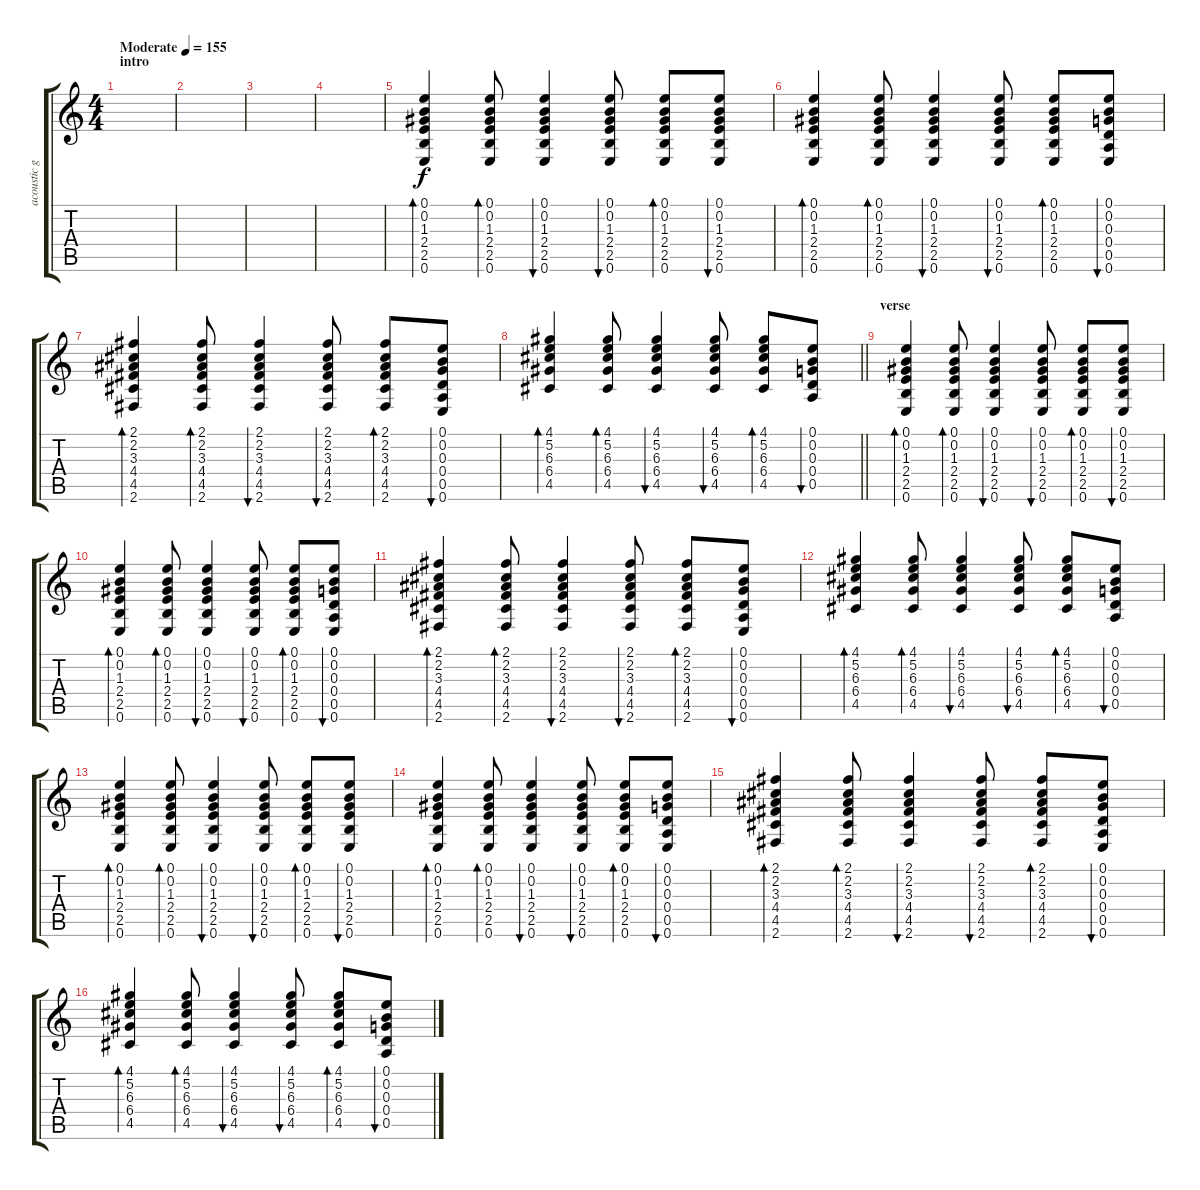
\track ("acoustic guitar" "acoustic g") {instrument acousticguitarsteel}
\staff {score tabs}
\tuning (E4 B3 G3 D3 A2 E2) {hide}
\ts (4 4)
\section ("" "intro")
\tempo (155 "Moderate")
\clef g2
\ks c
|
|
|
|
(0.1 0.2 1.3 2.4 2.5 0.6).4{bd 60} (0.1 0.2 1.3 2.4 2.5 0.6).8{bd 30} (0.1 0.2 1.3 2.4 2.5 0.6).4{bu 30} (0.1 0.2 1.3 2.4 2.5 0.6).8{bu 30} (0.1 0.2 1.3 2.4 2.5 0.6).8{bd 30} (0.1 0.2 1.3 2.4 2.5 0.6).8{bu 30} |
(0.1 0.2 1.3 2.4 2.5 0.6).4{bd 30} (0.1 0.2 1.3 2.4 2.5 0.6).8{bd 30} (0.1 0.2 1.3 2.4 2.5 0.6).4{bu 30} (0.1 0.2 1.3 2.4 2.5 0.6).8{bu 30} (0.1 0.2 1.3 2.4 2.5 0.6).8{bd 30} (0.1 0.2 0.3 0.4 0.5 0.6).8{bu 30} |
(2.1 2.2 3.3 4.4 4.5 2.6).4{bd 30} (2.1 2.2 3.3 4.4 4.5 2.6).8{bd 30} (2.1 2.2 3.3 4.4 4.5 2.6).4{bu 30} (2.1 2.2 3.3 4.4 4.5 2.6).8{bu 30} (2.1 2.2 3.3 4.4 4.5 2.6).8{bd 30} (0.1 0.2 0.3 0.4 0.5 0.6).8{bu 30} |
\barLineRight lightlight
(4.1 5.2 6.3 6.4 4.5).4{bd 30} (4.1 5.2 6.3 6.4 4.5).8{bd 30} (4.1 5.2 6.3 6.4 4.5).4{bu 30} (4.1 5.2 6.3 6.4 4.5).8{bu 30} (4.1 5.2 6.3 6.4 4.5).8{bd 30} (0.1 0.2 0.3 0.4 0.5).8{bu 30} |
\section ("" "verse")
(0.1 0.2 1.3 2.4 2.5 0.6).4{bd 60} (0.1 0.2 1.3 2.4 2.5 0.6).8{bd 30} (0.1 0.2 1.3 2.4 2.5 0.6).4{bu 30} (0.1 0.2 1.3 2.4 2.5 0.6).8{bu 30} (0.1 0.2 1.3 2.4 2.5 0.6).8{bd 30} (0.1 0.2 1.3 2.4 2.5 0.6).8{bu 30} |
(0.1 0.2 1.3 2.4 2.5 0.6).4{bd 30} (0.1 0.2 1.3 2.4 2.5 0.6).8{bd 30} (0.1 0.2 1.3 2.4 2.5 0.6).4{bu 30} (0.1 0.2 1.3 2.4 2.5 0.6).8{bu 30} (0.1 0.2 1.3 2.4 2.5 0.6).8{bd 30} (0.1 0.2 0.3 0.4 0.5 0.6).8{bu 30} |
(2.1 2.2 3.3 4.4 4.5 2.6).4{bd 30} (2.1 2.2 3.3 4.4 4.5 2.6).8{bd 30} (2.1 2.2 3.3 4.4 4.5 2.6).4{bu 30} (2.1 2.2 3.3 4.4 4.5 2.6).8{bu 30} (2.1 2.2 3.3 4.4 4.5 2.6).8{bd 30} (0.1 0.2 0.3 0.4 0.5 0.6).8{bu 30} |
(4.1 5.2 6.3 6.4 4.5).4{bd 30} (4.1 5.2 6.3 6.4 4.5).8{bd 30} (4.1 5.2 6.3 6.4 4.5).4{bu 30} (4.1 5.2 6.3 6.4 4.5).8{bu 30} (4.1 5.2 6.3 6.4 4.5).8{bd 30} (0.1 0.2 0.3 0.4 0.5).8{bu 30} |
(0.1 0.2 1.3 2.4 2.5 0.6).4{bd 60} (0.1 0.2 1.3 2.4 2.5 0.6).8{bd 30} (0.1 0.2 1.3 2.4 2.5 0.6).4{bu 30} (0.1 0.2 1.3 2.4 2.5 0.6).8{bu 30} (0.1 0.2 1.3 2.4 2.5 0.6).8{bd 30} (0.1 0.2 1.3 2.4 2.5 0.6).8{bu 30} |
(0.1 0.2 1.3 2.4 2.5 0.6).4{bd 30} (0.1 0.2 1.3 2.4 2.5 0.6).8{bd 30} (0.1 0.2 1.3 2.4 2.5 0.6).4{bu 30} (0.1 0.2 1.3 2.4 2.5 0.6).8{bu 30} (0.1 0.2 1.3 2.4 2.5 0.6).8{bd 30} (0.1 0.2 0.3 0.4 0.5 0.6).8{bu 30} |
(2.1 2.2 3.3 4.4 4.5 2.6).4{bd 30} (2.1 2.2 3.3 4.4 4.5 2.6).8{bd 30} (2.1 2.2 3.3 4.4 4.5 2.6).4{bu 30} (2.1 2.2 3.3 4.4 4.5 2.6).8{bu 30} (2.1 2.2 3.3 4.4 4.5 2.6).8{bd 30} (0.1 0.2 0.3 0.4 0.5 0.6).8{bu 30} |
(4.1 5.2 6.3 6.4 4.5).4{bd 30} (4.1 5.2 6.3 6.4 4.5).8{bd 30} (4.1 5.2 6.3 6.4 4.5).4{bu 30} (4.1 5.2 6.3 6.4 4.5).8{bu 30} (4.1 5.2 6.3 6.4 4.5).8{bd 30} (0.1 0.2 0.3 0.4 0.5).8{bu 30}
